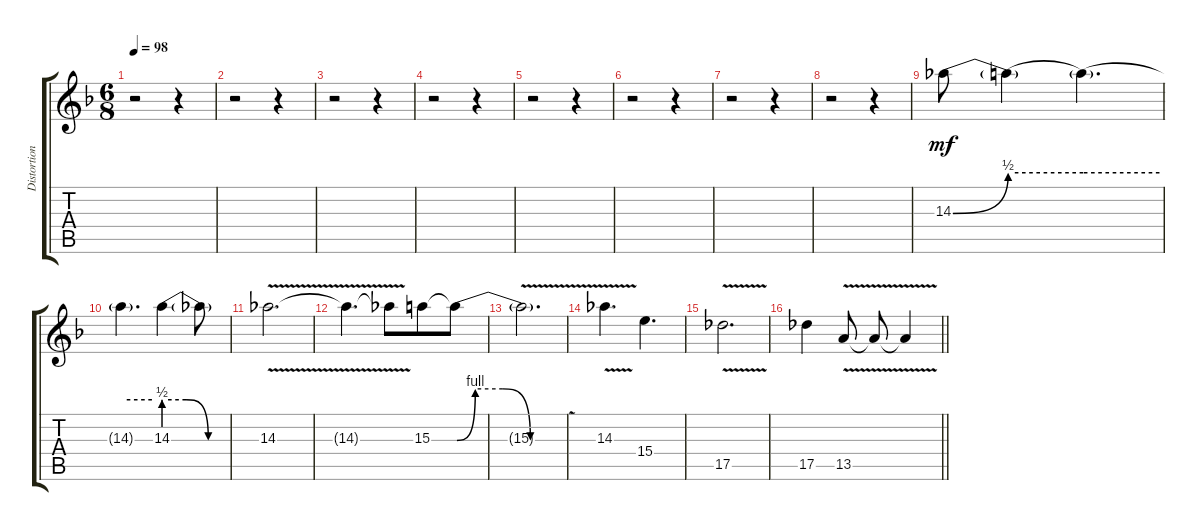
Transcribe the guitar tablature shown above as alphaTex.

\track ("Distortion Guitar" "Distortion") {instrument overdrivenguitar}
\staff {score tabs}
\tuning (Eb4 Bb3 Gb3 Db3 Ab2 Eb2) {hide}
\ts (6 8)
\tempo 98
\clef g2
\ks f
r.2{dy mf instrument overdrivenguitar} r.4 |
r.2 r.4 |
r.2 r.4 |
r.2 r.4 |
r.2 r.4 |
r.2 r.4 |
r.2 r.4 |
r.2 r.4 |
14.3{be (bend 0 0 60 2)}.8 14.3{be (hold 0 2 60 2) t}.4 14.3{be (hold 0 2 60 2) t}.4{d} |
14.3{be (hold 0 2 60 2) t}.4{d} 14.3{be (custom 0 2 20 2 40 0 60 0)}.4 14.3{t}.8 |
14.3{v}.2{d} |
14.3{v t}.4{d} 14.3{v t}.8 15.3.8 15.3{be (custom 0 0 10 4 25 4 40 0 60 0) t}.8 |
15.3{v t}.2{d} |
14.3{v}.4{d} 15.4.4{d} |
17.5{v}.2{d} |
\barLineRight lightlight
17.5.4 13.5{v}.8 13.5{v t}.8 13.5{v t}.4
